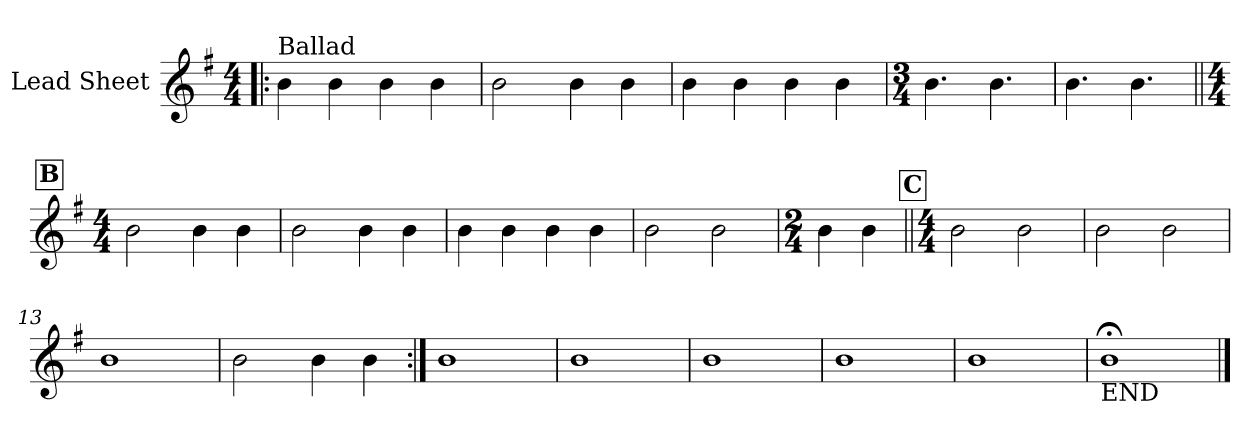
**kern
*part1
*staff1
*I"Lead Sheet
*clefG2
*k[f#]
*G:
*M4/4
=1!|:
!LO:TX:a:t=Ballad
4b\
4b\
4b\
4b\
=2
2b\
4b\
4b\
!!LO:LB:g=z
=3
4b\
4b\
4b\
4b\
=4
*M3/4
4.b\
4.b\
=5
4.b\
4.b\
!!LO:LB:g=z
!!LO:REH:place=s1:a:fs=14:t=B
=6||
*M4/4
2b\
4b\
4b\
=7
2b\
4b\
4b\
!!LO:LB:g=z
=8
4b\
4b\
4b\
4b\
=9
2b\
2b\
=10
*M2/4
4b\
4b\
!!LO:LB:g=z
!!LO:REH:place=s1:a:fs=14:t=C
=11||
*M4/4
2b\
2b\
=12
2b\
2b\
!!LO:LB:g=z
=13
1b
=14
2b\
4b\
4b\
!!LO:LB:g=z
=15:|!
1b
=16
1b
=17
1b
=18
1b
=19
1b
=20
!LO:TX:b:t=END
1b;<
==
*-
